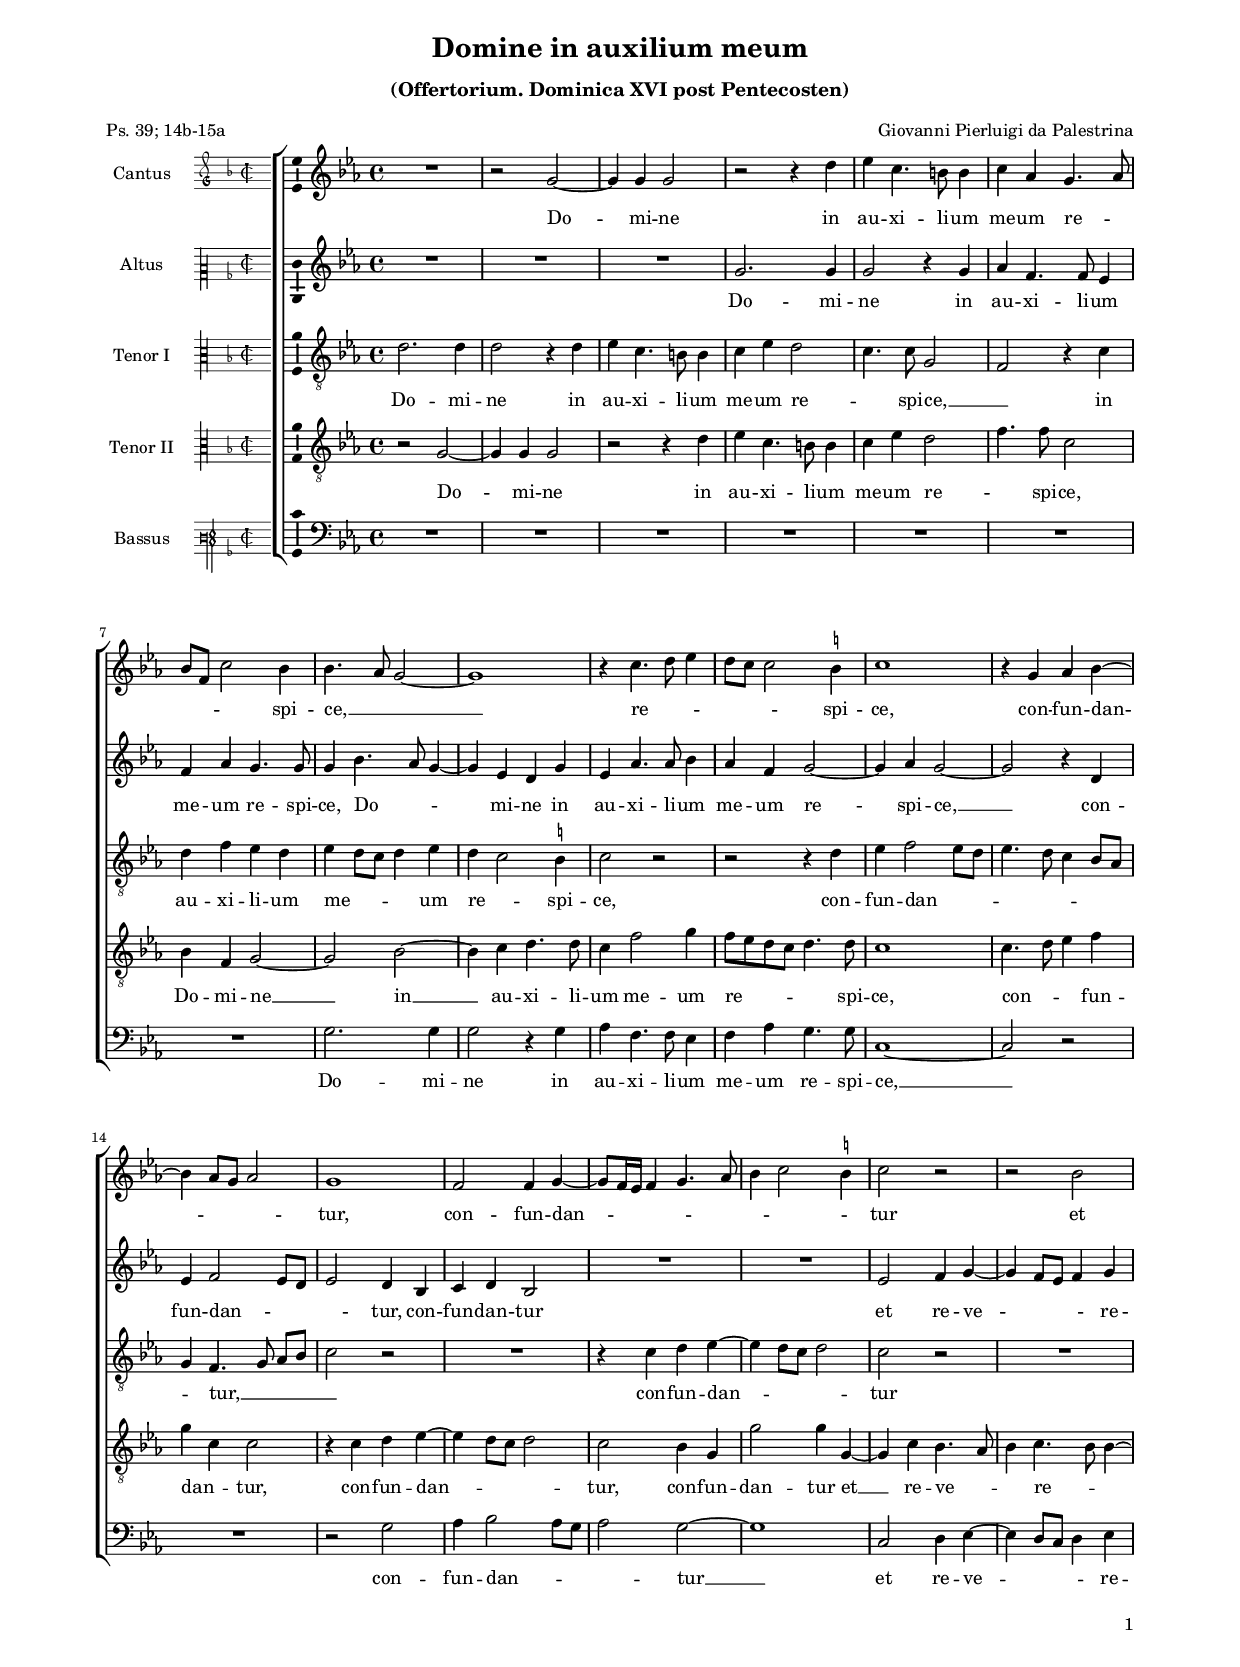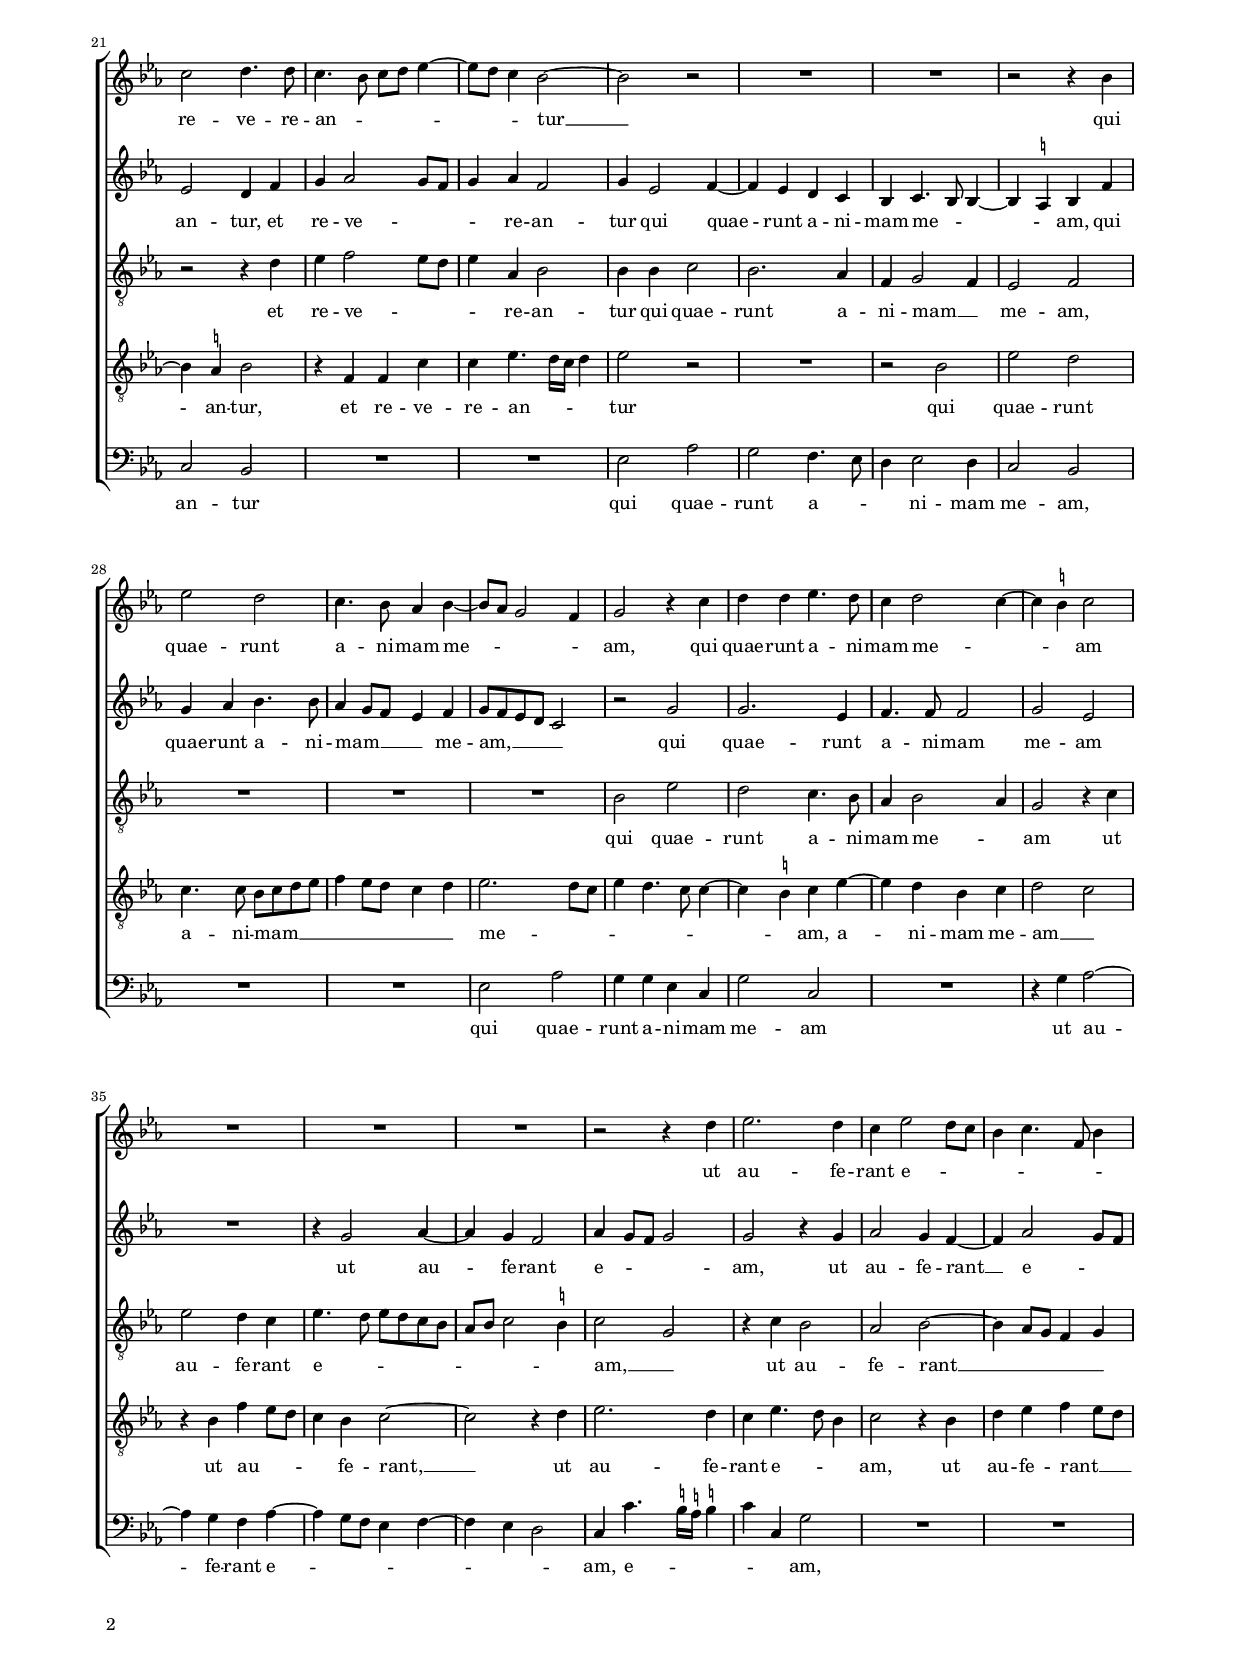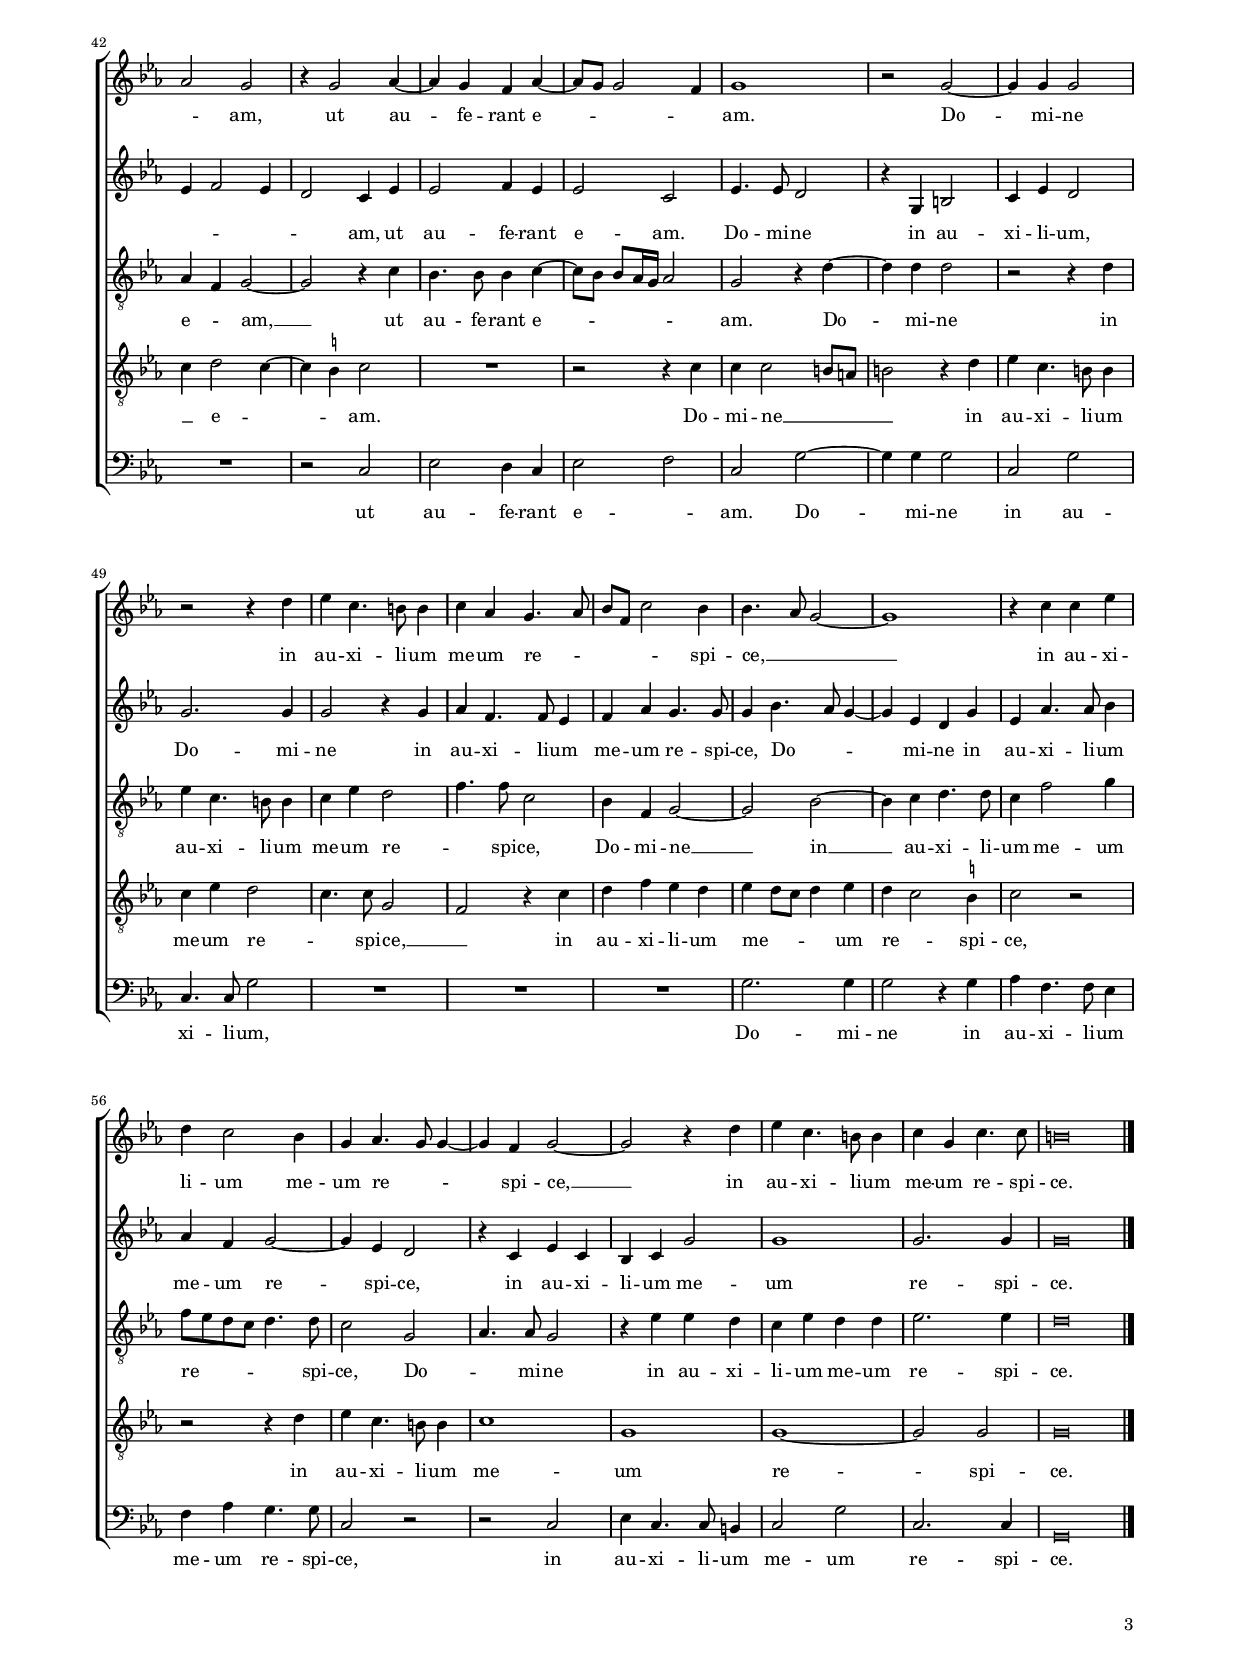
\header
{
  title="Domine in auxilium meum"
  subtitle=\markup { \column { \vspace #0.5 "(Offertorium. Dominica XVI post Pentecosten)" \transparent "x" } }
  composer="Giovanni Pierluigi da Palestrina"
  poet="Ps. 39; 14b-15a"
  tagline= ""
}

\version "2.24.1"
\language deutsch
#(set-global-staff-size 15)
% #(set-default-paper-size "letter")
#(ly:set-option 'point-and-click #f)




	ficta = { \once \set suggestAccidentals = ##t }

	forget = #(define-music-function (music) (ly:music?) #{
		\accidentalStyle forget
		$music
		\accidentalStyle default
		#})

    
\paper
	{
	top-margin = 1.6 \cm
	bottom-margin = 1 \cm
	left-margin = 1.8 \cm
	right-margin = 1.8 \cm
	ragged-bottom = ##f
	ragged-last-bottom = ##t
	print-page-number = ##f
	system-system-spacing = #'((basic-distance . 17) (minimum-distance . 14) (padding . 5) (strechability . 150))
	oddFooterMarkup=\markup   \fill-line { "" \fromproperty #'page:page-number-string }
	evenFooterMarkup=\markup  \fill-line { \fromproperty #'page:page-number-string "" }
	last-bottom-spacing = #'((basic-distance . 12) (minimum-distance . 7) (padding . 4))
%	systems-per-page = 3
%   page-count = 3
%	min-systems-per-page = 3
%	print-all-headers = ##t
%	print-first-page-number = ##t
%	first-page-number = 1
	}

	
global = {
	\key f \major
	\time 4/4
	\set Score.tempoHideNote = ##t
	\tempo 4 = 100
	\skip 1*61
	\set Score.measureLength = #(ly:make-moment 2/1)
	\skip 1*2 \bar "|."
	}
    

incipitcantus = \relative c' {
    \time 2/2
    \clef "petrucci-g2"
    \key f \major
    }
    
incipitcantusVoice = <<
    \new MensuralVoice <<
        { s1 \noBreak }
        \incipitcantus
    >>
    >>
    
    
incipitaltus = \relative c' {
    \time 2/2
    \clef "petrucci-c2"
    \key f \major
    s4 \bar ""
    }
    
incipitaltusVoice = <<
    \new MensuralVoice <<
        { s1 \noBreak }
        \incipitaltus
    >>
    >>
    
incipittenor = \relative c' {
    \time 2/2
    \clef "petrucci-c3"
    \key f \major
    }
    
incipittenorVoice = <<
    \new MensuralVoice <<
        { s1 \noBreak }
        \incipittenor
    >>
    >>
    
incipitquintus = \relative c' {
    \time 2/2
    \clef "petrucci-c3"
    \key f \major
    }
    
incipitquintusVoice = <<
    \new MensuralVoice <<
        { s1 \noBreak }
        \incipitquintus
    >>
    >>
    
    
incipitbassus= \relative c {
    \time 2/2
    \clef "petrucci-f3"
    \key f \major
    }
    
incipitbassusVoice = <<
    \new MensuralVoice <<
        { s1 \noBreak }
        \incipitbassus
    >>
    >>


cantus =  \relative c''
	{
	R1
	r2 a~
	a4 a a2
	r2 r4 e'
%5
	f4 d4. cis8 cis4 |
	d4 b a4. b8
	c8 g d'2 c4
	c4. b8 a2~
	a1
%10
	r4 d4. e8 f4 |
	e8 d d2 \ficta cis4
	d1
	r4 a b c~
	c4 b8 a b2
%15
	a1 |
	g2 g4 a~
	a8 g16 f g4 a4. b8
	c4 d2 \ficta cis4
	d2 r
%20
	r2 c |
	d2 e4. e8
	d4. c8 d e f4~
	f8 e d4 c2~
	c2 r
%25
	R1 |
	R1
	r2 r4 c
	f2 e
	d4. c8 b4 c~
%30
	c8 b a2 g4 |
	a2 r4 d
	e4 e f4. e8
	d4 e2 d4~
	d4 \ficta cis d2
%35
	R1 |
	R1
	R1
	r2 r4 e
	f2. e4
%40
	d4 f2 e8 d |
	c4 d4. g,8 c4
	b2 a
	r4 a2 b4~
	b4 a g b~
%45
	b8 a a2 g4 |
	a1
	r2 a~
	a4 a a2
	r2 r4 e'
%50
	f4 d4. cis8 cis4 |
	d4 b a4. b8
	c8 g d'2 c4
	c4. b8 a2~
	a1
%55
	r4 d d f |
	e4 d2 c4
	a4 b4. a8 a4~
	a4 g a2~
	a2 r4 e'
%60
	f4 d4. cis8 cis4 |
	d4 a d4. d8
	cis\breve |
	}


altus =  \relative c'
	{
	R1
	R1
	R1
	a'2. a4
%5
	a2 r4 a |
	b4 g4. g8 f4
	g4 b a4. a8
	a4 c4. b8 a4~
	a4 f e a
%10
	f4 b4. b8 c4 |
	b4 g a2~
	a4 b a2~
	a2 r4 e
	f4 g2 f8 e
%15
	f2 e4 c |
	d4 e c2
	R1
	R1
	f2 g4 a~
%20
	a4 g8 f g4 a |
	f2 e4 g
	a4 b2 a8 g
	a4 b g2
	a4 f2 g4~
%25
	g4 f e d
	c4 d4. c8 c4~
	c4 \ficta h c g'
	a4 b c4. c8
	b4 a8 g f4 g
%30
	a8 g f e d2 |
	r2 a'
	a2. f4
	g4. g8 g2
	a2 f
%35
	R1 |
	r4 a2 b4~
	b4 a g2
	b4 a8 g a2
	a2 r4 a
%40
	b2 a4 g~ |
	g4 b2 a8 g
	f4 g2 f4
	e2 d4 f
	f2 g4 f
%45
	f2 d |
	f4. f8 e2
	r4 a, cis2
	d4 f e2
	a2. a4
%50
	a2 r4 a |
	b4 g4. g8 f4
	g4 b a4. a8
	a4 c4. b8 a4~
	a4 f e a
%55
	f4 b4. b8 c4 |
	b4 g a2~
	a4 f e2
	r4 d f d
	c4 d a'2
%60
	a1 |
	a2. a4
	a\breve |
	}


tenor =  \relative c'
	{
	e2. e4
	e2 r4 e
	f4 d4. cis8 cis4
	d4 f e2
%5
	d4. d8 a2 |
	g2 r4 d'
	e4 g f e
	f4 e8 d e4 f
	e4 d2 \ficta cis4
%10
	d2 r |
	r2 r4 e
	f4 g2 f8 e
	f4. e8 d4 c8 b
	a4 g4. a8 b[ c]
%15
	d2 r |
	R1
	r4 d e f~
	f4 e8 d e2
	d2 r
%20
	R1 |
	r2 r4 e
	f4 g2 f8 e
	f4 b, c2
	c4 c d2
%25
	c2. b4 |
	g4 a2 g4
	f2 g
	R1
	R1
%30
	R1 |
	c2 f
	e2 d4. c8
	b4 c2 b4
	a2 r4 d
%35
	f2 e4 d |
	f4. e8 f8 e d c
	b8 c d2 \ficta cis4
	d2 a
	r4 d c2
%40
	b2 c~ |
	c4 b8 a g4 a
	b4 g a2~
	a2 r4 d
	c4. c8 c4 d~
%45
	d8 c c[ b16 a] b2 |
	a2 r4 e'~
	e4 e e2
	r2 r4 e
	f4 d4. cis8 cis4
%50
	d4 f e2 |
	g4. g8 d2
	c4 g a2~
	a2 c~
	c4 d e4. e8
%55
	d4 g2 a4 |
	g8 f e d e4. e8
	d2 a
	b4. b8 a2
	r4 f' f e
%60
	d4 f e e |
	f2. f4
	e\breve |
	}


quintus  =  \relative c'
	{
	r2 a~
	a4 a a2
	r2 r4 e'
	f4 d4. cis8 cis4
%5
	d4 f e2 |
	g4. g8 d2
	c4 g a2~
	a2 c~
	c4 d e4. e8
%10
	d4 g2 a4 |
	g8 f e d e4. e8
	d1
	d4. e8 f4 g
	a4 d, d2
%15
	r4 d e f~ |
	f4 e8 d e2
	d2 c4 a
	a'2 a4 a,~
	a4 d c4. b8
%20
	c4 d4. c8 c4~ |
	c4 \ficta h c2
	r4 g g d'
	d4 f4. e16 d e4
	f2 r
%25
	R1 |
	r2 c
	f2 e
	d4. d8 c8 d e f
	g4 f8 e d4 e
%30
	f2. e8 d |
	f4 e4. d8 d4~
	d4 \ficta cis d f~
	f4 e c d
	e2 d
%35
	r4 c g' f8 e |
	d4 c d2~
	d2 r4 e
	f2. e4
	d4 f4. e8 c4
%40
	d2 r4 c |
	e4 f g f8 e
	d4 e2 d4~
	d4 \ficta cis d2
	R1
%45
	r2 r4 d |
	d4 d2 cis8 h
	cis2 r4 e
	f4 d4. cis8 cis4
	d4 f e2
%50
	d4. d8 a2 |
	g2 r4 d'
	e4 g f e
	f4 e8 d e4 f
	e4 d2 \ficta cis4
%55
	d2 r |
	r2 r4 e
	f4 d4. cis8 cis4
	d1
	a1
%60
	a1~ |
	a2 a
	a\breve |
	}


bassus  =  \relative c
	{
	R1
	R1
	R1
	R1
%5
	R1 |
	R1
	R1
	a'2. a4
	a2 r4 a
%10
	b4 g4. g8 f4 |
	g4 b a4. a8
	d,1~
	d2 r
	R1
%15
	r2 a' |
	b4 c2 b8 a
	b2 a~
	a1
	d,2 e4 f~
%20
	f4 e8 d e4 f |
	d2 c
	R1
	R1
	f2 b
%25
	a2 g4. f8 |
	e4 f2 e4
	d2 c
	R1
	R1
%30
	f2 b |
	a4 a f d
	a'2 d,
	R1
	r4 a' b2~
%35
	b4 a g b~ |
	b4 a8 g f4 g~
	g4 f e2
	d4 d'4. \ficta cis16 \ficta h \ficta cis!4
	d4 d, a'2
%40
	R1 |
	R1
	R1
	r2 d,
	f2 e4 d
%45
	f2 g |
	d2 a'~
	a4 a a2
	d,2 a'
	d,4. d8 a'2
%50
	R1 |
	R1
	R1
	a2. a4
	a2 r4 a
%55
	b4 g4. g8 f4 |
	g4 b a4. a8
	d,2 r
	r2 d
	f4 d4. d8 cis4
%60
	d2 a' |
	d,2. d4
	a\breve |
	}


lyricscantus = \lyricmode {
    Do -- mi -- ne in au -- xi -- li -- um me -- um re -- _ _ _ _ spi -- ce, __ _ _
    re -- _ _ _ _ _ spi -- ce,
    con -- fun -- dan -- _ _ _ tur,
    con -- fun -- dan -- _ _ _ _ _ _ _ _ tur et re -- ve -- re -- an -- _ _ _ _ _ _ tur __
    qui quae -- runt a -- ni -- mam me -- _ _ _ am,
    qui quae -- runt a -- ni -- mam me -- _ _ am
    ut au -- fe -- rant e -- _ _ _ _ _ _ _ am,
    ut au -- fe -- rant e -- _ _ _ am.
    Do -- mi -- ne in au -- xi -- li -- um me -- um re -- _ _ _ _ spi -- ce, __ _ _
    in au -- xi -- li -- um me -- um re -- _ _ spi -- ce, __
    in au -- xi -- li -- um me -- um re -- spi -- ce.
	}


lyricsaltus = \lyricmode {
    Do -- mi -- ne in au -- xi -- li -- um me -- um re -- spi -- ce,
    Do -- _ _ mi -- ne in au -- xi -- li -- um me -- um re -- spi -- ce, __
    con -- fun -- dan -- _ _ _ tur,
    con -- fun -- dan -- tur et re -- ve -- _ _ _ re -- an -- tur,
    et re -- ve -- _ _ _ re -- an -- tur
    qui quae -- runt a -- ni -- mam me -- _ _ _ am,
    qui quae -- runt a -- ni -- mam __ _ _ _ me -- am, __ _ _ _ _
    qui quae -- runt a -- ni -- mam me -- am
    ut au -- fe -- rant e -- _ _ _ am,
    ut au -- fe -- rant __ e -- _ _ _ _ _ _ am,
    ut au -- fe -- rant e -- am.
    Do -- mi -- ne in au -- xi -- li -- um,
    Do -- mi -- ne in au -- xi -- li -- um me -- um re -- spi -- ce,
    Do -- _ _ mi -- ne in au -- xi -- li -- um me -- um re -- spi -- ce,
    in au -- xi -- li -- um me -- um re -- spi -- ce.
	}


lyricstenor = \lyricmode {
    Do -- mi -- ne in au -- xi -- li -- um me -- um re -- _ spi -- ce, __ _
    in au -- xi -- li -- um me -- _ _ _ um re -- _ spi -- ce,
    con -- fun -- dan -- _ _ _ _ _ _ _ _ tur, __ _ _ _ _
    con -- fun -- dan -- _ _ _ tur et re -- ve -- _ _ _ re -- an -- tur
    qui quae -- runt a -- ni -- mam __ _ me -- am,
    qui quae -- runt a -- ni -- mam me -- _ am
    ut au -- fe -- rant e -- _ _ _ _ _ _ _ _ _ am, __ _
    ut au -- fe -- rant __ _ _ _ _ e -- _ am, __
    ut au -- fe -- rant e -- _ _ _ _ _ am.
    Do -- mi -- ne in au -- xi -- li -- um me -- um re -- _ spi -- ce,
    Do -- mi -- ne __ in __ au -- xi -- li -- um me -- um re -- _ _ _ _ spi -- ce,
    Do -- _ mi -- ne in au -- xi -- li -- um me -- um re -- spi -- ce.
	}


lyricsquintus = \lyricmode {
    Do -- mi -- ne in au -- xi -- li -- um me -- um re -- _ spi -- ce,
    Do -- mi -- ne __ in __ au -- xi -- li -- um me -- um re -- _ _ _ _ spi -- ce,
    con -- _ _ fun -- dan -- _ tur,
    con -- fun -- dan -- _ _ _ tur,
    con -- fun -- dan -- tur et __ re -- ve -- _ _ re -- _ _ an -- tur,
    et re -- ve -- re -- an -- _ _ _ tur
    qui quae -- runt a -- ni -- mam __ _ _ _ _ _ _ _ _ me -- _ _ _ _ _ _ _ am,
    a -- ni -- mam me -- am __ _
    ut au -- _ _ _ fe -- rant, __
    ut au -- fe -- rant e -- _ _ am,
    ut au -- fe -- rant __ _ _ _ e -- _ _ am.
    Do -- mi -- ne __ _ _ _ in au -- xi -- li -- um me -- um re -- _ spi -- ce, __ _
    in au -- xi -- li -- um me -- _ _ _ um re -- _ spi -- ce,
    in au -- xi -- li -- um me -- um re -- spi -- ce.
	}


lyricsbassus = \lyricmode {
    Do -- mi -- ne in au -- xi -- li -- um me -- um re -- spi -- ce, __
    con -- fun -- dan -- _ _ _ tur __ et re -- ve -- _ _ _ re -- an -- tur
    qui quae -- runt a -- _ _ ni -- mam me -- am,
    qui quae -- runt a -- ni -- mam me -- am
    ut au -- fe -- rant e -- _ _ _ _ _ _ am,
    e -- _ _ _ _ _ am,
    ut au -- fe -- rant e -- _ am.
    Do -- mi -- ne in au -- xi -- li -- um,
    Do -- mi -- ne in au -- xi -- li -- um me -- um re -- spi -- ce,
    in au -- xi -- li -- um me -- um re -- spi -- ce.
	}


\score
{  
	\transpose f es {
	\new ChoirStaff \with { \override StaffGrouper.staff-staff-spacing.basic-distance = #12 }
	<<

	\new Staff << \global
	\new Voice="v1" {
		\set Staff.instrumentName="Cantus"
		\incipit \incipitcantusVoice
%		\set Staff.instrumentName= "S"
		\set Staff.midiInstrument = "reed organ"
		\clef violin
		\cantus }
	\new Lyrics \lyricsto "v1" {\lyricscantus }
	>>


	\new Staff << \global
	\new Voice="v2" {
		\set Staff.instrumentName="Altus"
		\incipit \incipitaltusVoice
%		\set Staff.instrumentName= "A"
		\set Staff.midiInstrument = "reed organ"
		\clef violin % "G_8"
		\altus}
	\new Lyrics \lyricsto "v2" {\lyricsaltus }
	>>


	\new Staff << \global
	\new Voice="v3" {
		\set Staff.instrumentName="Tenor I"
		\incipit \incipittenorVoice
%		\set Staff.instrumentName= "T"
		\set Staff.midiInstrument = "reed organ"
		\clef "G_8"
		\tenor }
	\new Lyrics \lyricsto "v3" {\lyricstenor }
	>>


	\new Staff << \global
	\new Voice="v5" {
		\set Staff.instrumentName="Tenor II"
		\incipit \incipitquintusVoice
%		\set Staff.instrumentName= "Q"
		\set Staff.midiInstrument = "reed organ"
		\clef "G_8"
		\quintus}
	\new Lyrics \lyricsto "v5" {\lyricsquintus }
	>>


	\new Staff << \global
	\new Voice="v4" {
		\set Staff.instrumentName="Bassus"
		\incipit \incipitbassusVoice
%		\set Staff.instrumentName= "B"
		\set Staff.midiInstrument = "reed organ"
		\clef bass 
		\bassus }
	\new Lyrics \lyricsto "v4" {\lyricsbassus}
	>>

	>>
	} % transpose

	\layout
	{
	indent = 3\cm
    incipit-width = 1.3 \cm
	\context { \Lyrics \override VerticalAxisGroup.nonstaff-relatedstaff-spacing.padding = #1.4 }
%	\context { \Lyrics \override LyricText.font-size = #1 }
	\context { \Staff \override TimeSignature.break-visibility = #end-of-line-invisible }
	\context { \Staff \consists Ambitus_engraver }
	\context { \Score \override BarNumber.padding = #2 }
	\context { \Voice \override NoteHead.style = #'baroque }
	}

\midi
	{    	
	}

}


% EOF
